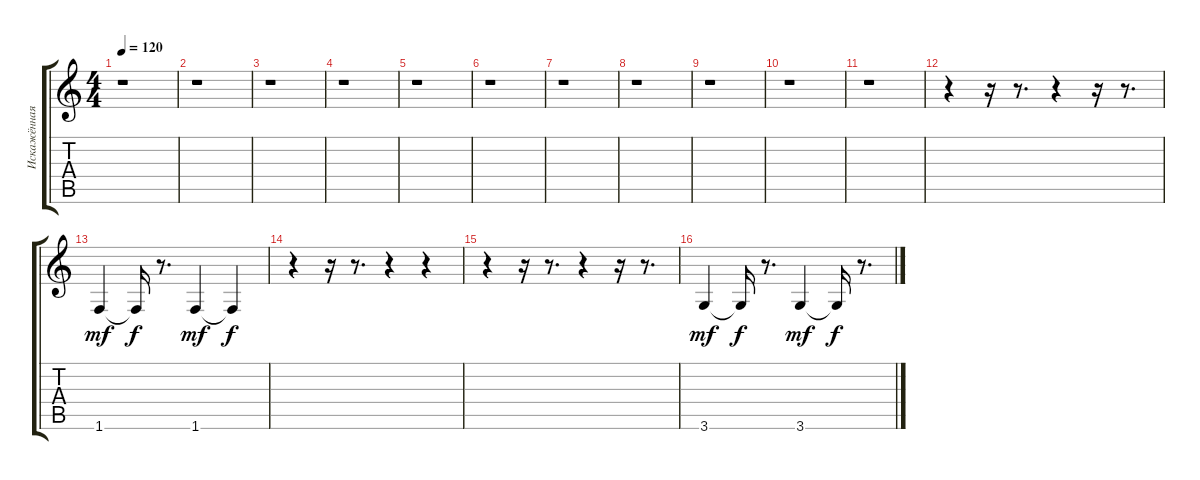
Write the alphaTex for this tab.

\track ("Искажённая Гитара" "Искажённая") {instrument distortionguitar}
\staff {score tabs}
\tuning (E4 B3 G3 D3 A2 E2) {hide}
\ts (4 4)
\tempo 120
\clef g2
\ks c
r.1{dy f} |
r.1 |
r.1 |
r.1 |
r.1 |
r.1 |
r.1 |
r.1 |
r.1 |
r.1 |
r.1 |
r.4 r.16 r.8{d} r.4 r.16 r.8{d} |
1.6.4{dy mf} 1.6{t}.16{dy f} r.8{d} 1.6.4{dy mf} 1.6{t}.4{dy f} |
r.4 r.16 r.8{d} r.4 r.4 |
r.4 r.16 r.8{d} r.4 r.16 r.8{d} |
3.6.4{dy mf} 3.6{t}.16{dy f} r.8{d} 3.6.4{dy mf} 3.6{t}.16{dy f} r.8{d}
